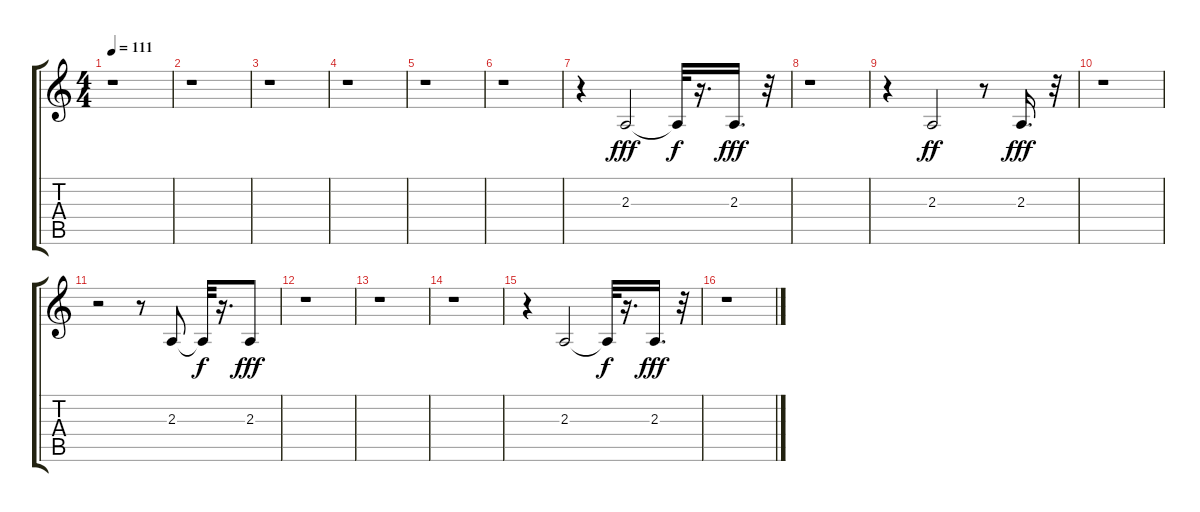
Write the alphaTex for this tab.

\track "" {instrument brightacousticpiano}
\staff {score tabs}
\tuning (E4 B3 G3 D3 A2 E2) {hide}
\ts (4 4)
\tempo 111
\clef g2
\ks c
r.1{dy fff} |
r.1 |
r.1 |
r.1 |
r.1 |
r.1 |
r.4 2.3.2 2.3{t}.32{dy f} r.16{d} 2.3.16{d dy fff} r.32 |
r.1 |
r.4 2.3.2{dy ff} r.8 2.3.16{d dy fff} r.32 |
r.1 |
r.2 r.8 2.3.8 2.3{t}.32{dy f} r.16{d} 2.3.8{dy fff} |
r.1 |
r.1 |
r.1 |
r.4 2.3.2 2.3{t}.32{dy f} r.16{d} 2.3.16{d dy fff} r.32 |
r.1
